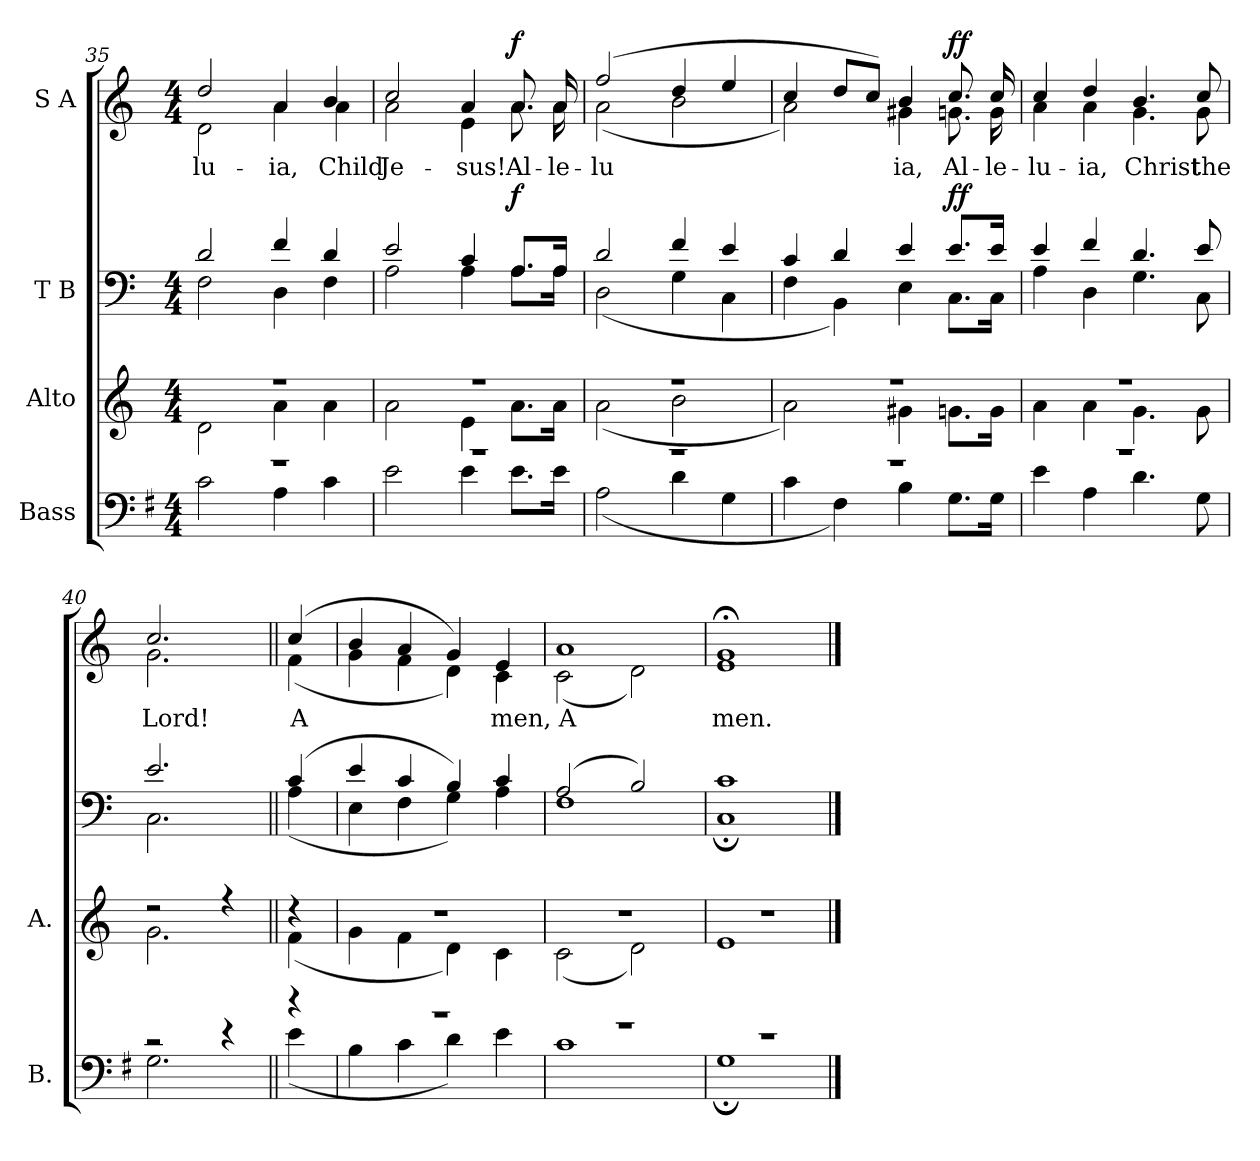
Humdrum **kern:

**kern	**kern	**kern	**dynam	**kern	**text	**dynam
*part4	*part3	*part2	*part2	*part1	*part1	*part1
*staff4	*staff3	*staff2	*staff2	*staff1	*staff1	*staff1
*I"Bass	*I"Alto	*I"T B	*	*I"S A	*	*
*I'B.	*I'A.	*	*	*	*	*
*clefF4	*clefG2	*clefF4	*	*clefG2	*	*
*ITrd4c7	*	*	*	*	*	*
*k[]	*k[]	*k[]	*	*k[]	*	*
*M4/4	*M4/4	*M4/4	*	*M4/4	*	*
=35	=35	=35	=35	=35	=35	=35
*^	*^	*^	*	*	*	*
!	!	!	!	!	!	!	!	!LO:LY:b	!
*	*	*	*	*	*	*	*^	*	*
1r	2F\	1r	2d\	2d/	2F\	.	2dd/	2d\	lu-	.
!	!	!	!	!	!	!	!	!	!LO:LY:b	!
.	4D\	.	4a\	4f/	4D\	.	4a/	4a\	ia,	.
!	!	!	!	!	!	!	!	!	!LO:LY:b	!
.	4F\	.	4a\	4d/	4F\	.	4b/	4a\	Child	.
=36	=36	=36	=36	=36	=36	=36	=36	=36	=36	=36
!	!	!	!	!	!	!	!	!	!LO:LY:b	!
1r	2A\	1r	2a\	2e/	2A\	.	2cc/	2a\	Je-	.
!	!	!	!	!	!	!	!	!	!LO:LY:b	!
.	4A\	.	4e\	4c/	4A\	.	4a/	4e\	sus!	.
!	!	!	!	!	!	!LO:DY:a	!	!	!LO:LY:b	!LO:DY:a
.	8.A\L	.	8.a\L	8.A/L	8.A\L	f	8.a/	8.a\	Al-	f
!	!	!	!	!	!	!	!	!	!LO:LY:b	!
.	16A\Jk	.	16a\Jk	16A/Jk	16A\Jk	.	16a/	16a\	le-	.
=37	=37	=37	=37	=37	=37	=37	=37	=37	=37	=37
!	!	!	!	!	!	!	!	!	!LO:LY:b	!
1r	(<2D\	1r	(<2a\	2d/	(<2D\	.	(>2ff/	(<2a\	lu	.
.	4G\	.	2b\	4f/	4G\	.	4dd/	2b\	.	.
.	4C\	.	.	4e/	4C\	.	4ee/	.	.	.
=38	=38	=38	=38	=38	=38	=38	=38	=38	=38	=38
1r	4F\	1r	2a\)	4c/	4F\	.	4cc/	2a\)	.	.
.	4BB\)	.	.	4d/	4BB\)	.	8dd/L	.	.	.
.	.	.	.	.	.	.	8cc/J)	.	.	.
!	!	!	!	!	!	!	!	!	!LO:LY:b	!
.	4E\	.	4g#X\	4e/	4E\	.	4b/	4g#X\	ia,	.
!	!	!	!	!	!	!LO:DY:a	!	!	!LO:LY:b	!LO:DY:a
.	8.C\L	.	8.gn\L	8.e/L	8.C\L	ff	8.cc/	8.gn\	Al-	ff
!	!	!	!	!	!	!	!	!	!LO:LY:b	!
.	16C\Jk	.	16g\Jk	16e/Jk	16C\Jk	.	16cc/	16g\	le-	.
!!LO:PB:g=z	!!
=39	=39	=39	=39	=39	=39	=39	=39	=39	=39	=39
!	!	!	!	!	!	!	!	!	!LO:LY:b	!
1r	4A\	1r	4a\	4e/	4A\	.	4cc/	4a\	lu-	.
!	!	!	!	!	!	!	!	!	!LO:LY:b	!
.	4D\	.	4a\	4f/	4D\	.	4dd/	4a\	ia,	.
!	!	!	!	!	!	!	!	!	!LO:LY:b	!
.	4.G\	.	4.g\	4.d/	4.G\	.	4.b/	4.g\	Christ	.
!	!	!	!	!	!	!	!	!	!LO:LY:b	!
.	8C\	.	8g\	8e/	8C\	.	8cc/	8g\	the	.
=40	=40	=40	=40	=40	=40	=40	=40	=40	=40	=40
!	!	!	!	!	!	!	!	!	!LO:LY:b	!
2r	2.C\	2r	2.g\	2.e/	2.C\	.	2.cc/	2.g\	Lord!	.
4r	.	4r	.	.	.	.	.	.	.	.
=40X2||	=40X2||	=40X2||	=40X2||	=40X2||	=40X2||	=40X2||	=40X2||	=40X2||	=40X2||	=40X2||
!	!	!	!	!	!	!	!	!	!LO:LY:b	!
4r	(<4A\	4r	(<4f\	(>4c/	(<4A\	.	(>4cc/	(<4f\	A	.
=41	=41	=41	=41	=41	=41	=41	=41	=41	=41	=41
1r	4E\	1r	4g\	4e/	4E\	.	4b/	4g\	.	.
.	4F\	.	4f\	4c/	4F\	.	4a/	4f\	.	.
.	4G\)	.	4d\)	4B/)	4G\)	.	4g/)	4d\)	.	.
!	!	!	!	!	!	!	!	!	!LO:LY:b	!
.	4A\	.	4c\	4c/	4A\	.	4e/	4c\	men,	.
=42	=42	=42	=42	=42	=42	=42	=42	=42	=42	=42
!	!	!	!	!	!	!	!	!	!LO:LY:b	!
1r	1F	1r	(<2c\	(>2A/	1F	.	1a	(<2c\	A	.
.	.	.	2d\)	2B/)	.	.	.	2d\)	.	.
=43	=43	=43	=43	=43	=43	=43	=43	=43	=43	=43
!	!	!	!	!	!	!	!	!	!LO:LY:b	!
1r	1C;	1r	1e	1c	1C;	.	1g;<	1e	men.	.
*v	*v	*	*	*v	*v	*	*v	*v	*	*
*	*v	*v	*	*	*	*	*
==	==	==	==	==	==	==
*-	*-	*-	*-	*-	*-	*-
